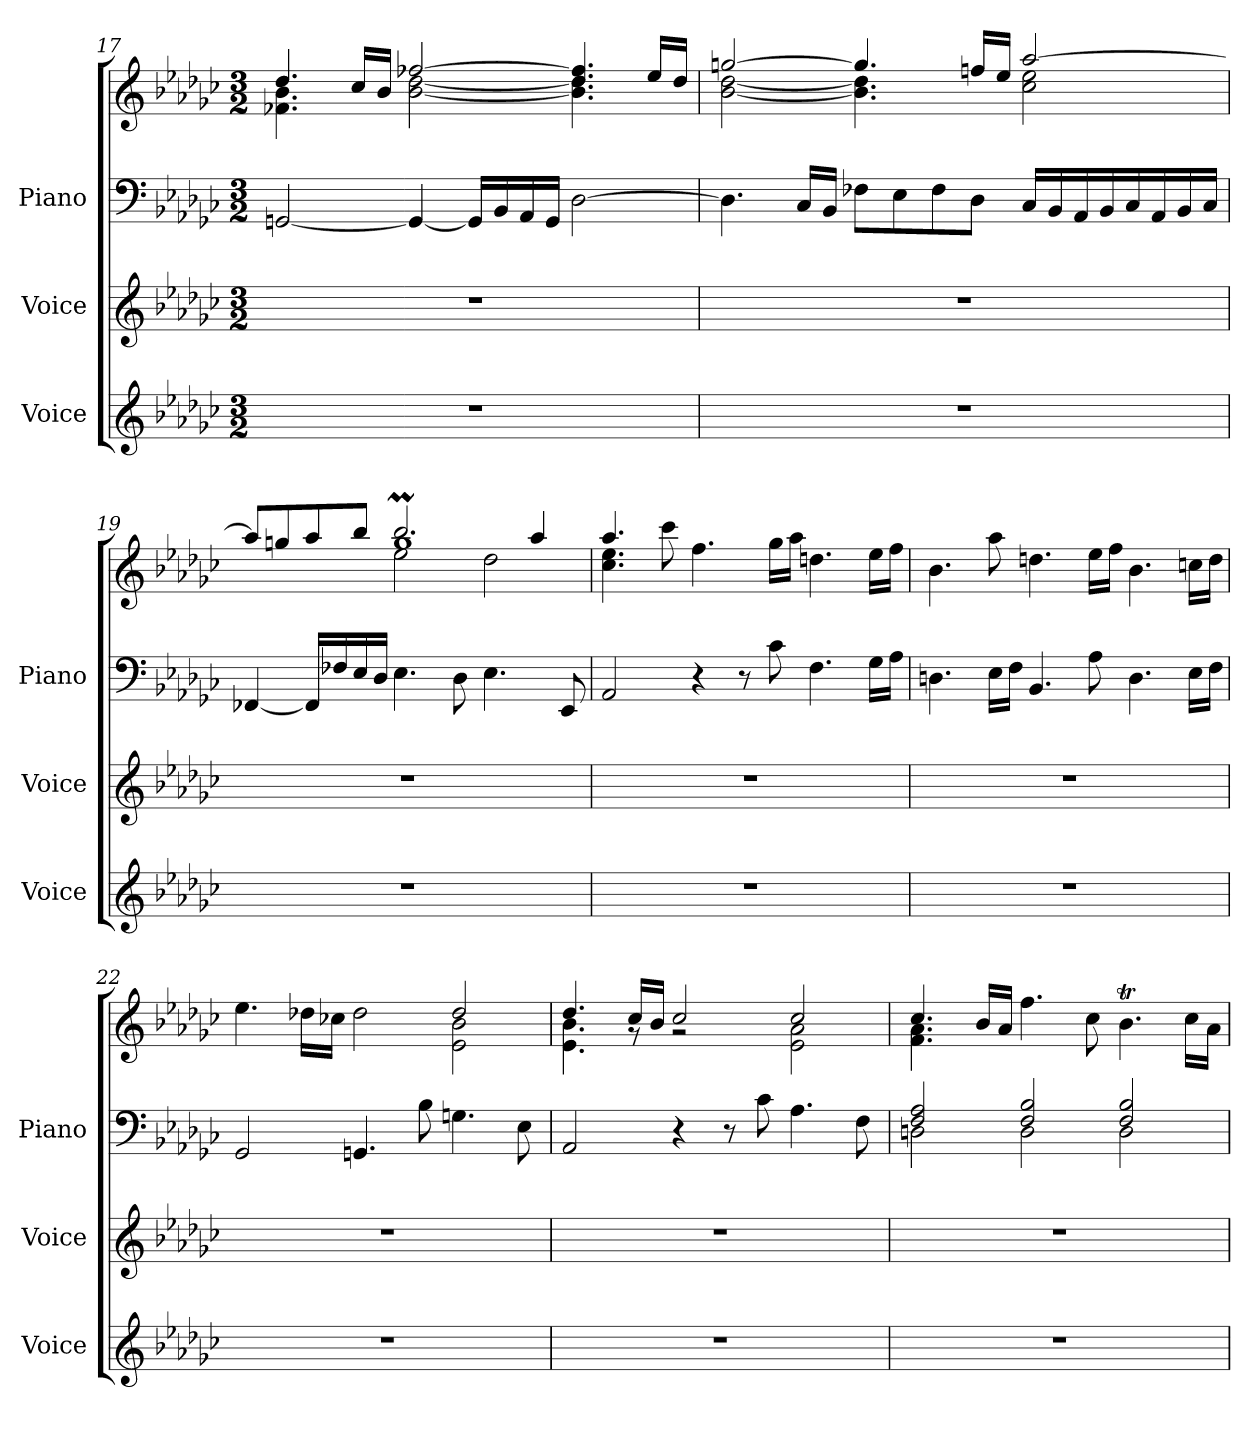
**kern	**kern	**kern	**kern
*part3	*part2	*part1	*part1
*staff4	*staff3	*staff2	*staff1
*I"Voice	*I"Voice	*I"Piano	*
*I'Voice	*I'Voice	*I'Piano	*
*clefG2	*clefG2	*clefF4	*clefG2
*k[b-e-a-d-g-c-]	*k[b-e-a-d-g-c-]	*k[b-e-a-d-g-c-]	*k[b-e-a-d-g-c-]
*M3/2	*M3/2	*M3/2	*M3/2
=17	=17	=17	=17
*	*	*	*^
1.r	1.r	[<2GGn/	4.dd-/	4.f-X\ 4.b-\
.	.	.	16cc-/LL	8ryy
.	.	.	16b-/JJ	.
.	.	4GG/_	[>2ff-X/	[<2b-\ [<2dd-\
.	.	16GG/LL]	.	.
.	.	16BB-/	.	.
.	.	16AA-/	.	.
.	.	16GG/JJ	.	.
.	.	[>2D-\	4.dd-/ 4.ff-/]	4.b-\] 4.dd-\]
.	.	.	16ee-/LL	8ryy
.	.	.	16dd-/JJ	.
!!LO:LB:g=z
=18	=18	=18	=18	=18
*	*	*	*	*^
1.r	1.r	4.D-\]	[>2ggn/	[<2b-\ [<2dd-\	1ryy
.	.	16C-/LL	.	.	.
.	.	16BB-/JJ	.	.	.
.	.	8F-X\L	4.gg/]	4.b-\] 4.dd-\]	.
.	.	8E-\	.	.	.
.	.	8F-\	.	.	.
.	.	8D-\J	16ffn/LL	2ryy	.
.	.	.	16ee-/JJ	.	.
.	.	16C-/LL	[>2aa-/	.	2cc-\ 2ee-\
.	.	16BB-/	.	.	.
.	.	16AA-/	.	.	.
.	.	16BB-/	.	.	.
.	.	16C-/	.	.	.
.	.	16AA-/	.	.	.
.	.	16BB-/	.	8ryy	.
.	.	16C-/JJ	.	.	.
=19	=19	=19	=19	=19	=19
1.r	1.r	[<4FF-X/	8aa-/L]	2ryy	2ryy
.	.	.	8ggn/	.	.
.	.	16FF-/LL]	8aa-/	.	.
.	.	16F-X/	.	.	.
.	.	16E-/	8bb-/J	.	.
.	.	16D-/JJ	.	.	.
.	.	4.E-\	2.bb-m/	1gg	2ee-\
.	.	8D-\	.	.	.
.	.	4.E-\	.	.	2dd-\
.	.	.	4aa-/	.	.
.	.	8EE-/	.	.	.
*	*	*	*	*v	*v
!!LO:LB:g=z
=20	=20	=20	=20	=20
1.r	1.r	2AA-/	4.aa-/	4.cc-\ 4.ee-\
.	.	.	1ryy	8ccc-\
.	.	4r	.	4.ff\
.	.	8r	.	.
.	.	8c-\	.	16gg-\LL
.	.	.	.	16aa-\JJ
.	.	4.F\	.	4.ddn\
.	.	16G-\LL	8ryy	16ee-\LL
.	.	16A-\JJ	.	16ff\JJ
*	*	*	*v	*v
=21	=21	=21	=21
1.r	1.r	4.Dn\	4.b-\
.	.	16E-\LL	8aa-\
.	.	16F\JJ	.
.	.	4.BB-/	4.ddn\
.	.	8A-\	16ee-\LL
.	.	.	16ff\JJ
.	.	4.D\	4.b-\
.	.	16E-\LL	16ccn\LL
.	.	16F\JJ	16dd\JJ
=22	=22	=22	=22
*	*	*	*^
1.r	1.r	2GG-/	4.ee-\	1ryy
.	.	.	16dd-X\LL	.
.	.	.	16cc-X\JJ	.
.	.	4.GGn/	2dd-\	.
.	.	8B-\	.	.
.	.	4.Gn\	2e-\ 2b-\	2dd-/
.	.	8E-\	.	.
!!LO:LB:g=z	!!
=23	=23	=23	=23	=23
1.r	1.r	2AA-/	4.dd-/	4.e-\ 4.b-\
.	.	.	16cc-/LL	8rg
.	.	.	16b-/JJ	.
.	.	4r	2cc-/	2rg
.	.	8r	.	.
.	.	8c-\	.	.
.	.	4.A-\	2cc-/	2e-\ 2a-\
.	.	8F\	.	.
=24	=24	=24	=24	=24
*	*	*^	*	*
1.r	1.r	2F/ 2A-/	2Dn\	4.cc-/	4.f\ 4.a-\
.	.	.	.	16b-/LL	1ryy
.	.	.	.	16a-/JJ	.
.	.	2F/ 2B-/	2D\	4.ff\	.
.	.	.	.	8cc-\	.
.	.	2F/ 2B-/	2D\	4.b-t\	.
.	.	.	.	16cc-\LL	8ryy
.	.	.	.	16a-\JJ	.
*	*	*v	*v	*	*
*	*	*	*v	*v
=	=	=	=
*-	*-	*-	*-
